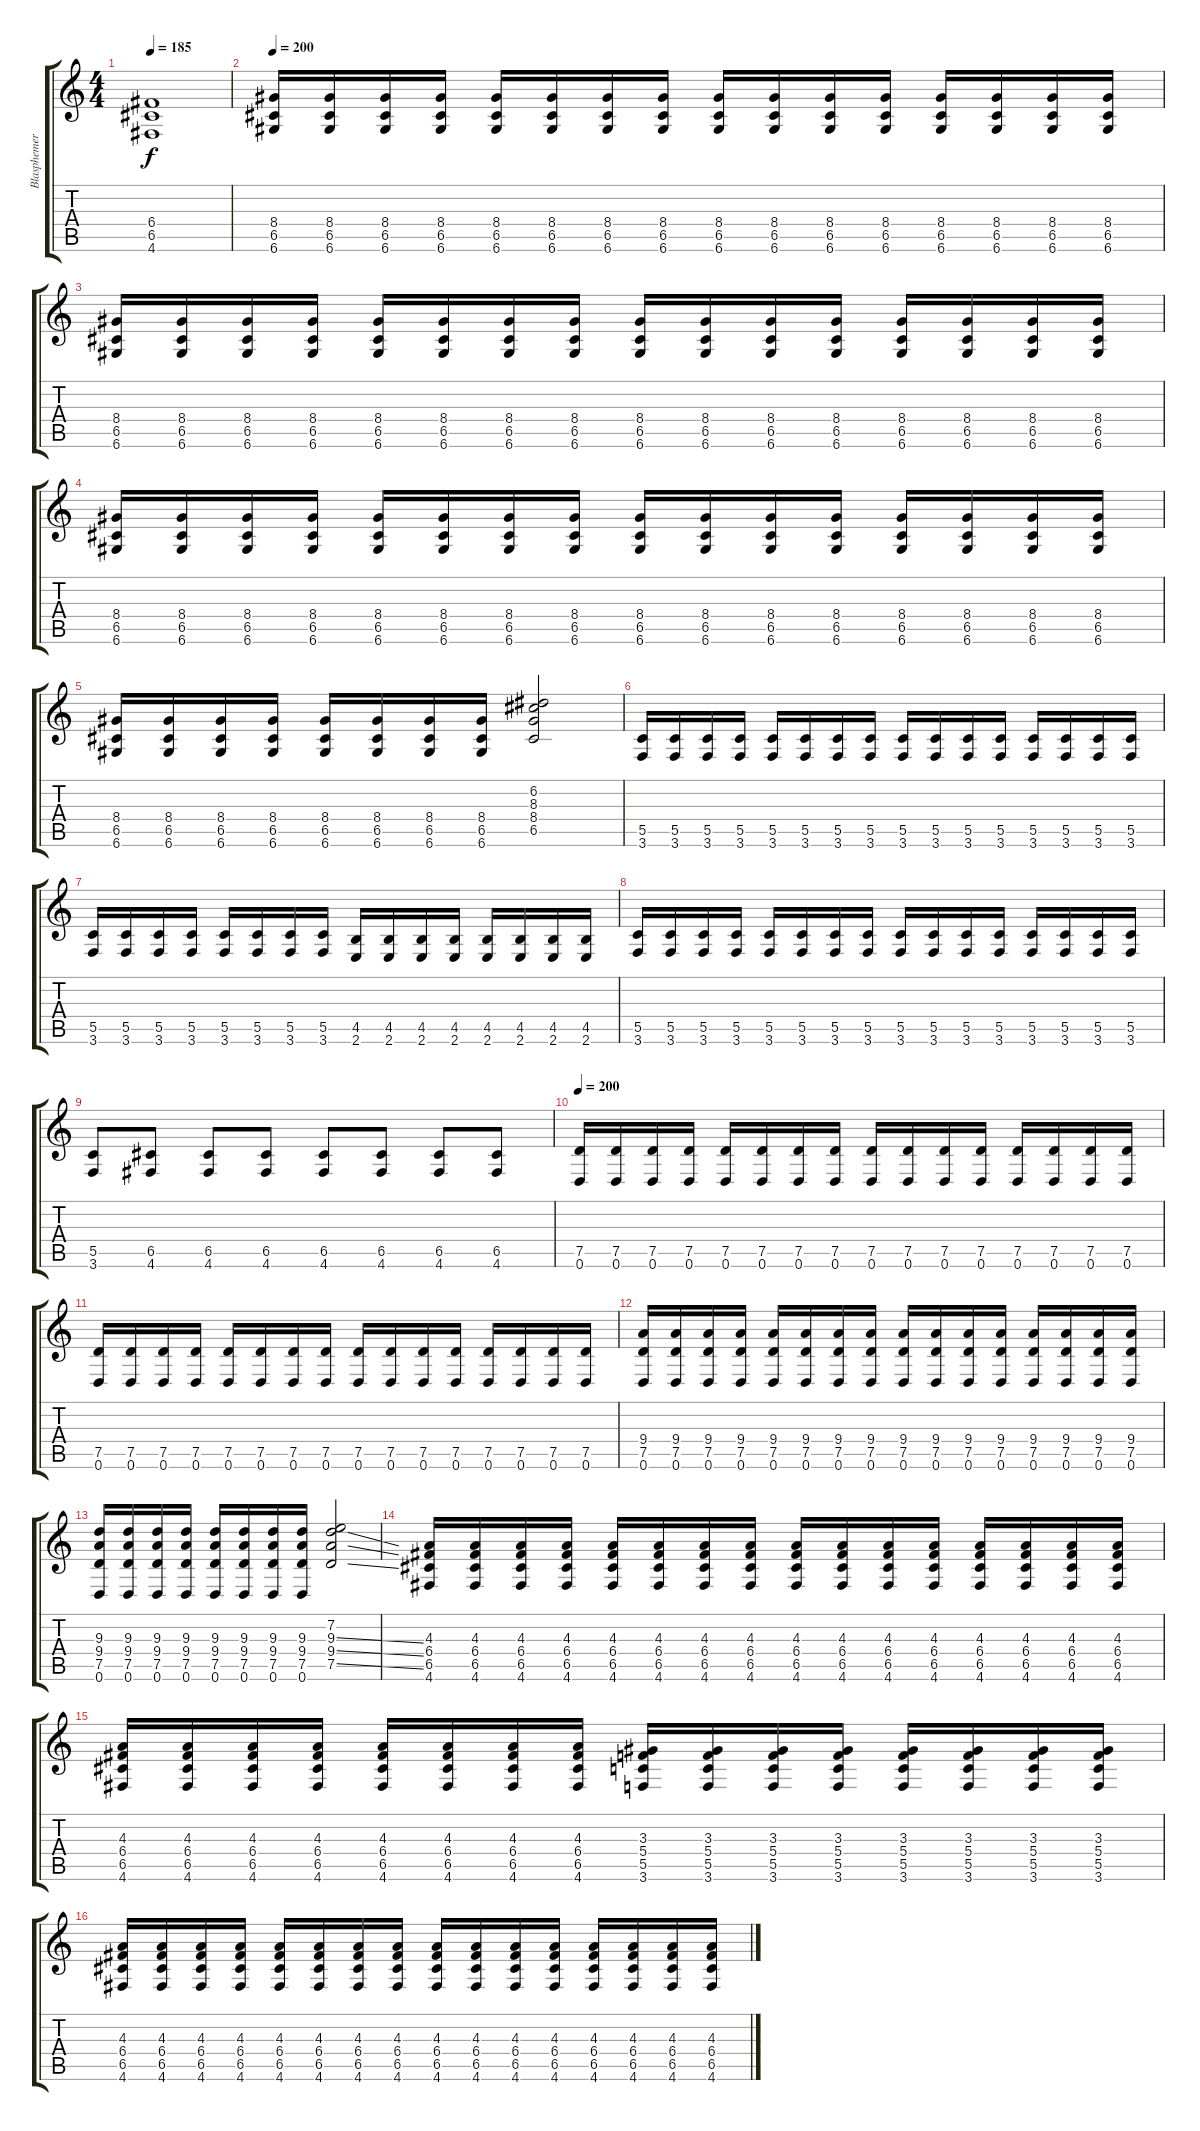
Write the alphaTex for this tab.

\track ("Blasphemer" "Blasphemer") {instrument overdrivenguitar}
\staff {score tabs}
\tuning (D4 A3 F3 C3 G2 D2) {hide}
\ts (4 4)
\tempo 185
\clef g2
\ks c
(6.4{t} 6.5{t} 4.6{t}).1{dy f} |
\tempo 200
(8.4 6.5 6.6).16 (8.4 6.5 6.6).16 (8.4 6.5 6.6).16 (8.4 6.5 6.6).16 (8.4 6.5 6.6).16 (8.4 6.5 6.6).16 (8.4 6.5 6.6).16 (8.4 6.5 6.6).16 (8.4 6.5 6.6).16 (8.4 6.5 6.6).16 (8.4 6.5 6.6).16 (8.4 6.5 6.6).16 (8.4 6.5 6.6).16 (8.4 6.5 6.6).16 (8.4 6.5 6.6).16 (8.4 6.5 6.6).16 |
(8.4 6.5 6.6).16 (8.4 6.5 6.6).16 (8.4 6.5 6.6).16 (8.4 6.5 6.6).16 (8.4 6.5 6.6).16 (8.4 6.5 6.6).16 (8.4 6.5 6.6).16 (8.4 6.5 6.6).16 (8.4 6.5 6.6).16 (8.4 6.5 6.6).16 (8.4 6.5 6.6).16 (8.4 6.5 6.6).16 (8.4 6.5 6.6).16 (8.4 6.5 6.6).16 (8.4 6.5 6.6).16 (8.4 6.5 6.6).16 |
(8.4 6.5 6.6).16 (8.4 6.5 6.6).16 (8.4 6.5 6.6).16 (8.4 6.5 6.6).16 (8.4 6.5 6.6).16 (8.4 6.5 6.6).16 (8.4 6.5 6.6).16 (8.4 6.5 6.6).16 (8.4 6.5 6.6).16 (8.4 6.5 6.6).16 (8.4 6.5 6.6).16 (8.4 6.5 6.6).16 (8.4 6.5 6.6).16 (8.4 6.5 6.6).16 (8.4 6.5 6.6).16 (8.4 6.5 6.6).16 |
(8.4 6.5 6.6).16 (8.4 6.5 6.6).16 (8.4 6.5 6.6).16 (8.4 6.5 6.6).16 (8.4 6.5 6.6).16 (8.4 6.5 6.6).16 (8.4 6.5 6.6).16 (8.4 6.5 6.6).16 (6.2 8.3 8.4 6.5).2 |
(5.5 3.6).16 (5.5 3.6).16 (5.5 3.6).16 (5.5 3.6).16 (5.5 3.6).16 (5.5 3.6).16 (5.5 3.6).16 (5.5 3.6).16 (5.5 3.6).16 (5.5 3.6).16 (5.5 3.6).16 (5.5 3.6).16 (5.5 3.6).16 (5.5 3.6).16 (5.5 3.6).16 (5.5 3.6).16 |
(5.5 3.6).16 (5.5 3.6).16 (5.5 3.6).16 (5.5 3.6).16 (5.5 3.6).16 (5.5 3.6).16 (5.5 3.6).16 (5.5 3.6).16 (4.5 2.6).16 (4.5 2.6).16 (4.5 2.6).16 (4.5 2.6).16 (4.5 2.6).16 (4.5 2.6).16 (4.5 2.6).16 (4.5 2.6).16 |
(5.5 3.6).16 (5.5 3.6).16 (5.5 3.6).16 (5.5 3.6).16 (5.5 3.6).16 (5.5 3.6).16 (5.5 3.6).16 (5.5 3.6).16 (5.5 3.6).16 (5.5 3.6).16 (5.5 3.6).16 (5.5 3.6).16 (5.5 3.6).16 (5.5 3.6).16 (5.5 3.6).16 (5.5 3.6).16 |
(5.5 3.6).8 (6.5 4.6).8 (6.5 4.6).8 (6.5 4.6).8 (6.5 4.6).8 (6.5 4.6).8 (6.5 4.6).8 (6.5 4.6).8 |
\tempo 200
(7.5 0.6).16 (7.5 0.6).16 (7.5 0.6).16 (7.5 0.6).16 (7.5 0.6).16 (7.5 0.6).16 (7.5 0.6).16 (7.5 0.6).16 (7.5 0.6).16 (7.5 0.6).16 (7.5 0.6).16 (7.5 0.6).16 (7.5 0.6).16 (7.5 0.6).16 (7.5 0.6).16 (7.5 0.6).16 |
(7.5 0.6).16 (7.5 0.6).16 (7.5 0.6).16 (7.5 0.6).16 (7.5 0.6).16 (7.5 0.6).16 (7.5 0.6).16 (7.5 0.6).16 (7.5 0.6).16 (7.5 0.6).16 (7.5 0.6).16 (7.5 0.6).16 (7.5 0.6).16 (7.5 0.6).16 (7.5 0.6).16 (7.5 0.6).16 |
(9.4 7.5 0.6).16 (9.4 7.5 0.6).16 (9.4 7.5 0.6).16 (9.4 7.5 0.6).16 (9.4 7.5 0.6).16 (9.4 7.5 0.6).16 (9.4 7.5 0.6).16 (9.4 7.5 0.6).16 (9.4 7.5 0.6).16 (9.4 7.5 0.6).16 (9.4 7.5 0.6).16 (9.4 7.5 0.6).16 (9.4 7.5 0.6).16 (9.4 7.5 0.6).16 (9.4 7.5 0.6).16 (9.4 7.5 0.6).16 |
(9.3 9.4 7.5 0.6).16 (9.3 9.4 7.5 0.6).16 (9.3 9.4 7.5 0.6).16 (9.3 9.4 7.5 0.6).16 (9.3 9.4 7.5 0.6).16 (9.3 9.4 7.5 0.6).16 (9.3 9.4 7.5 0.6).16 (9.3 9.4 7.5 0.6).16 (7.2 9.3{ss} 9.4{ss} 7.5{ss}).2 |
(4.3 6.4 6.5 4.6).16 (4.3 6.4 6.5 4.6).16 (4.3 6.4 6.5 4.6).16 (4.3 6.4 6.5 4.6).16 (4.3 6.4 6.5 4.6).16 (4.3 6.4 6.5 4.6).16 (4.3 6.4 6.5 4.6).16 (4.3 6.4 6.5 4.6).16 (4.3 6.4 6.5 4.6).16 (4.3 6.4 6.5 4.6).16 (4.3 6.4 6.5 4.6).16 (4.3 6.4 6.5 4.6).16 (4.3 6.4 6.5 4.6).16 (4.3 6.4 6.5 4.6).16 (4.3 6.4 6.5 4.6).16 (4.3 6.4 6.5 4.6).16 |
(4.3 6.4 6.5 4.6).16 (4.3 6.4 6.5 4.6).16 (4.3 6.4 6.5 4.6).16 (4.3 6.4 6.5 4.6).16 (4.3 6.4 6.5 4.6).16 (4.3 6.4 6.5 4.6).16 (4.3 6.4 6.5 4.6).16 (4.3 6.4 6.5 4.6).16 (3.3 5.4 5.5 3.6).16 (3.3 5.4 5.5 3.6).16 (3.3 5.4 5.5 3.6).16 (3.3 5.4 5.5 3.6).16 (3.3 5.4 5.5 3.6).16 (3.3 5.4 5.5 3.6).16 (3.3 5.4 5.5 3.6).16 (3.3 5.4 5.5 3.6).16 |
(4.3 6.4 6.5 4.6).16 (4.3 6.4 6.5 4.6).16 (4.3 6.4 6.5 4.6).16 (4.3 6.4 6.5 4.6).16 (4.3 6.4 6.5 4.6).16 (4.3 6.4 6.5 4.6).16 (4.3 6.4 6.5 4.6).16 (4.3 6.4 6.5 4.6).16 (4.3 6.4 6.5 4.6).16 (4.3 6.4 6.5 4.6).16 (4.3 6.4 6.5 4.6).16 (4.3 6.4 6.5 4.6).16 (4.3 6.4 6.5 4.6).16 (4.3 6.4 6.5 4.6).16 (4.3 6.4 6.5 4.6).16 (4.3 6.4 6.5 4.6).16
